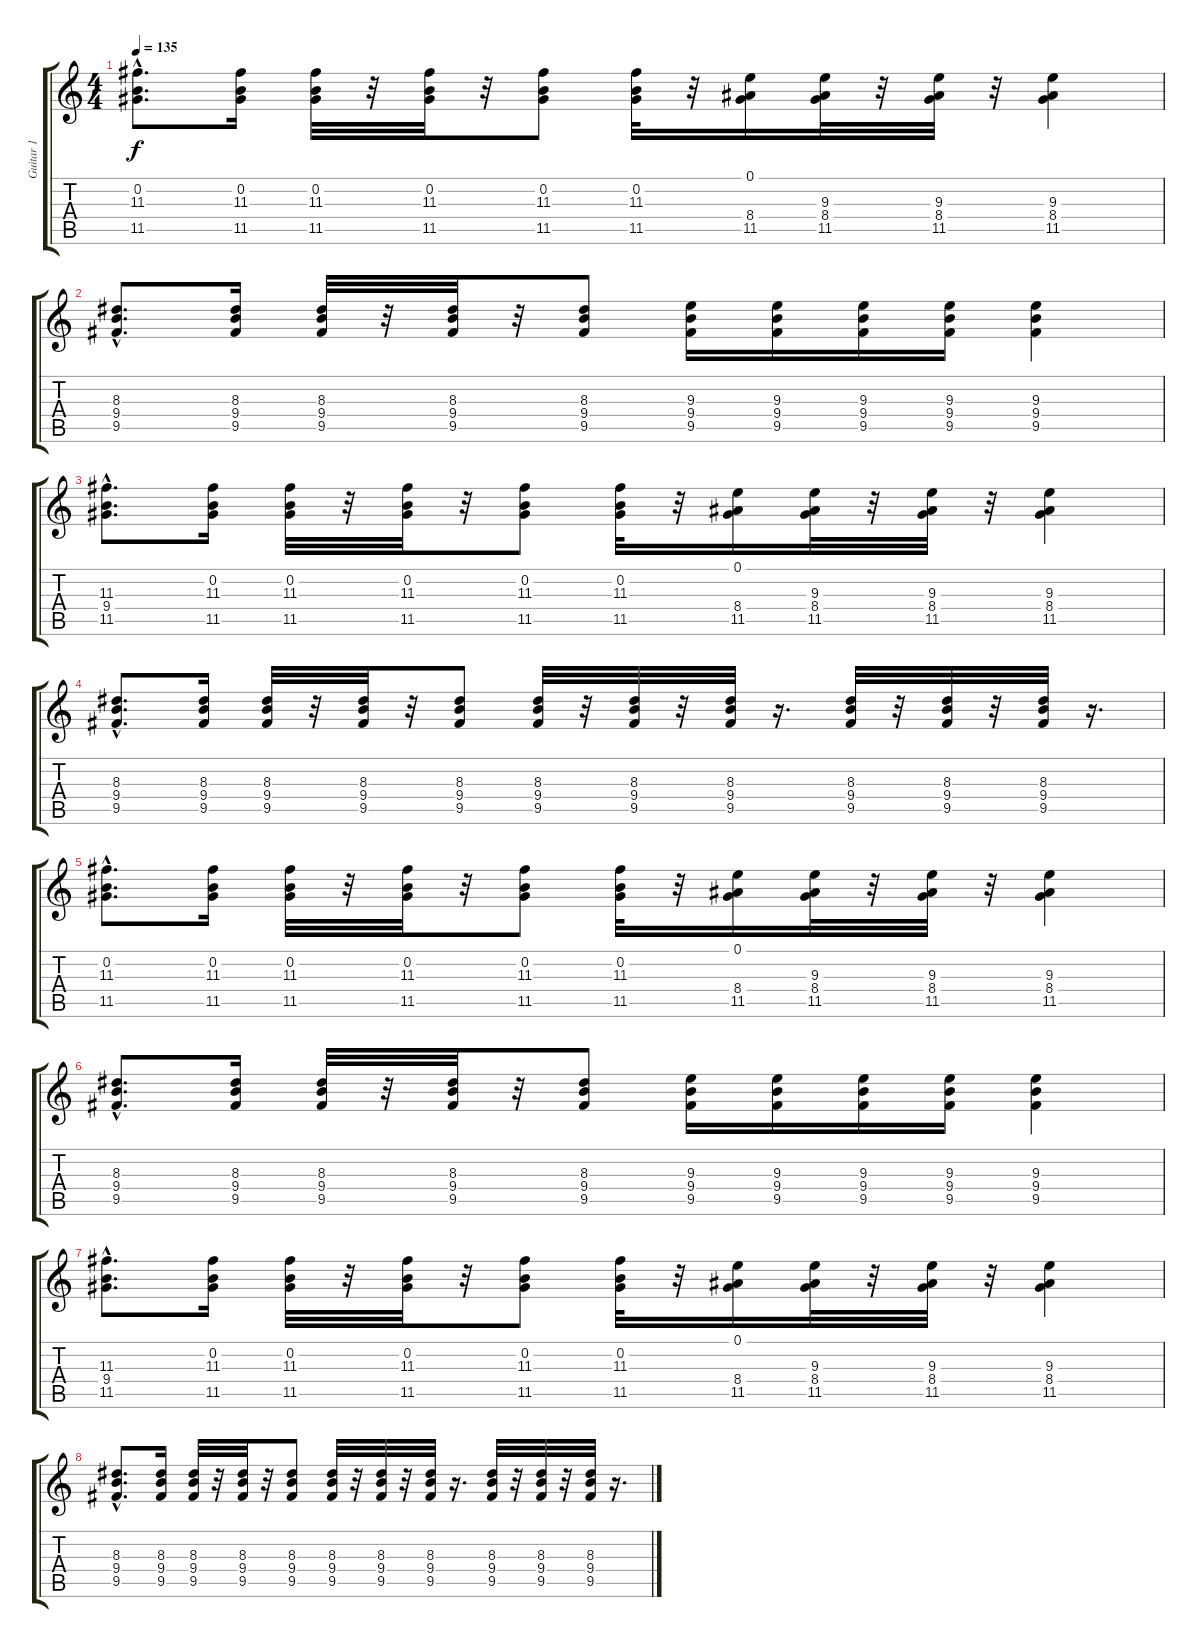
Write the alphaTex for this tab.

\track ("Guitar 1" "Guitar 1") {instrument overdrivenguitar}
\staff {score tabs}
\tuning (E4 B3 G3 D3 A2 E2) {hide}
\ts (4 4)
\tempo 135
\clef g2
\ks c
(0.2{hac} 11.3{hac} 11.5{hac}).8{d dy f} (0.2 11.3 11.5).16 (0.2 11.3 11.5).32 r.32 (0.2 11.3 11.5).32 r.32 (0.2 11.3 11.5).8 (0.2 11.3 11.5).32 r.32 (0.1 8.4 11.5).16 (9.3 8.4 11.5).32 r.32 (9.3 8.4 11.5).32 r.32 (9.3 8.4 11.5).4 |
(8.3{hac} 9.4{hac} 9.5{hac}).8{d} (8.3 9.4 9.5).16 (8.3 9.4 9.5).32 r.32 (8.3 9.4 9.5).32 r.32 (8.3 9.4 9.5).8 (9.3 9.4 9.5).16 (9.3 9.4 9.5).16 (9.3 9.4 9.5).16 (9.3 9.4 9.5).16 (9.3 9.4 9.5).4 |
(11.3{hac} 9.4{hac} 11.5{hac}).8{d} (0.2 11.3 11.5).16 (0.2 11.3 11.5).32 r.32 (0.2 11.3 11.5).32 r.32 (0.2 11.3 11.5).8 (0.2 11.3 11.5).32 r.32 (0.1 8.4 11.5).16 (9.3 8.4 11.5).32 r.32 (9.3 8.4 11.5).32 r.32 (9.3 8.4 11.5).4 |
(8.3{hac} 9.4{hac} 9.5{hac}).8{d} (8.3 9.4 9.5).16 (8.3 9.4 9.5).32 r.32 (8.3 9.4 9.5).32 r.32 (8.3 9.4 9.5).8 (8.3 9.4 9.5).32 r.32 (8.3 9.4 9.5).32 r.32 (8.3 9.4 9.5).32 r.16{d} (8.3 9.4 9.5).32 r.32 (8.3 9.4 9.5).32 r.32 (8.3 9.4 9.5).32 r.16{d} |
(0.2{hac} 11.3{hac} 11.5{hac}).8{d} (0.2 11.3 11.5).16 (0.2 11.3 11.5).32 r.32 (0.2 11.3 11.5).32 r.32 (0.2 11.3 11.5).8 (0.2 11.3 11.5).32 r.32 (0.1 8.4 11.5).16 (9.3 8.4 11.5).32 r.32 (9.3 8.4 11.5).32 r.32 (9.3 8.4 11.5).4 |
(8.3{hac} 9.4{hac} 9.5{hac}).8{d} (8.3 9.4 9.5).16 (8.3 9.4 9.5).32 r.32 (8.3 9.4 9.5).32 r.32 (8.3 9.4 9.5).8 (9.3 9.4 9.5).16 (9.3 9.4 9.5).16 (9.3 9.4 9.5).16 (9.3 9.4 9.5).16 (9.3 9.4 9.5).4 |
(11.3{hac} 9.4{hac} 11.5{hac}).8{d} (0.2 11.3 11.5).16 (0.2 11.3 11.5).32 r.32 (0.2 11.3 11.5).32 r.32 (0.2 11.3 11.5).8 (0.2 11.3 11.5).32 r.32 (0.1 8.4 11.5).16 (9.3 8.4 11.5).32 r.32 (9.3 8.4 11.5).32 r.32 (9.3 8.4 11.5).4 |
(8.3{hac} 9.4{hac} 9.5{hac}).8{d} (8.3 9.4 9.5).16 (8.3 9.4 9.5).32 r.32 (8.3 9.4 9.5).32 r.32 (8.3 9.4 9.5).8 (8.3 9.4 9.5).32 r.32 (8.3 9.4 9.5).32 r.32 (8.3 9.4 9.5).32 r.16{d} (8.3 9.4 9.5).32 r.32 (8.3 9.4 9.5).32 r.32 (8.3 9.4 9.5).32 r.16{d}
